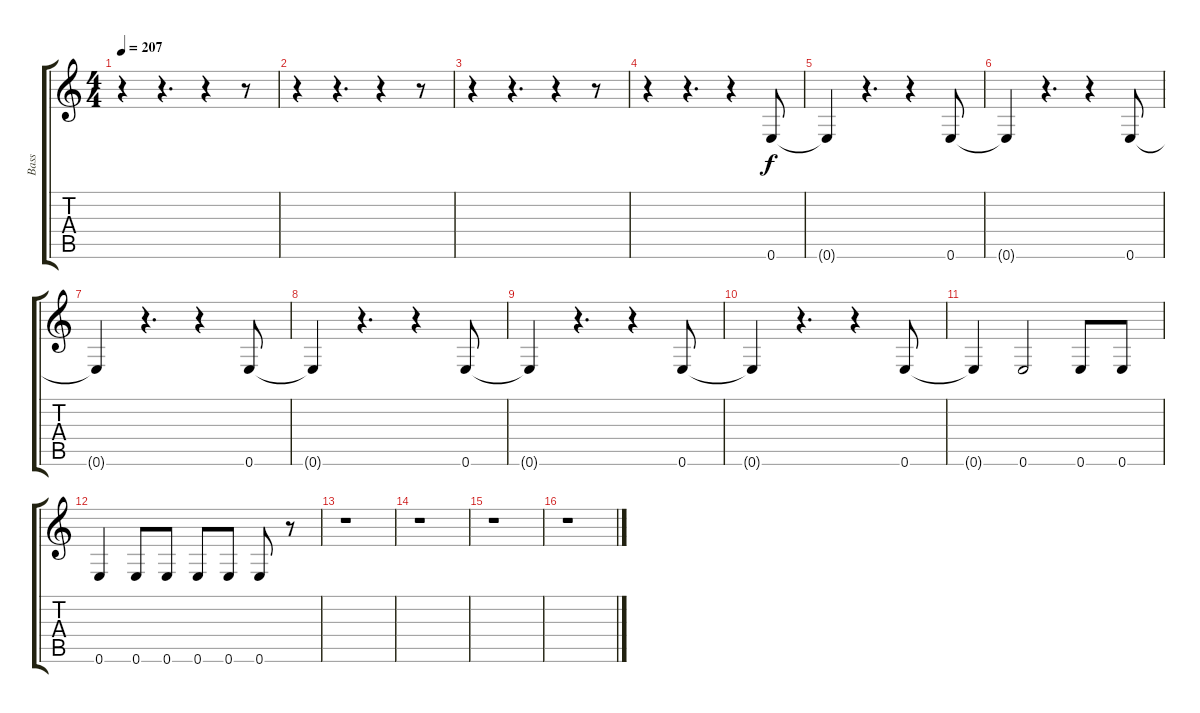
\track ("Bass" "Bass") {instrument electricbassfinger}
\staff {score tabs}
\tuning (E4 B3 G3 D3 A2 E2) {hide}
\ts (4 4)
\tempo 207
\clef g2
\ks c
r.4{dy f} r.4{d} r.4 r.8 |
r.4 r.4{d} r.4 r.8 |
r.4 r.4{d} r.4 r.8 |
r.4 r.4{d} r.4 0.6.8 |
0.6{t}.4 r.4{d} r.4 0.6.8 |
0.6{t}.4 r.4{d} r.4 0.6.8 |
0.6{t}.4 r.4{d} r.4 0.6.8 |
0.6{t}.4 r.4{d} r.4 0.6.8 |
0.6{t}.4 r.4{d} r.4 0.6.8 |
0.6{t}.4 r.4{d} r.4 0.6.8 |
0.6{t}.4 0.6.2 0.6.8 0.6.8 |
0.6.4 0.6.8 0.6.8 0.6.8 0.6.8 0.6.8 r.8 |
r.1 |
r.1 |
r.1 |
r.1
